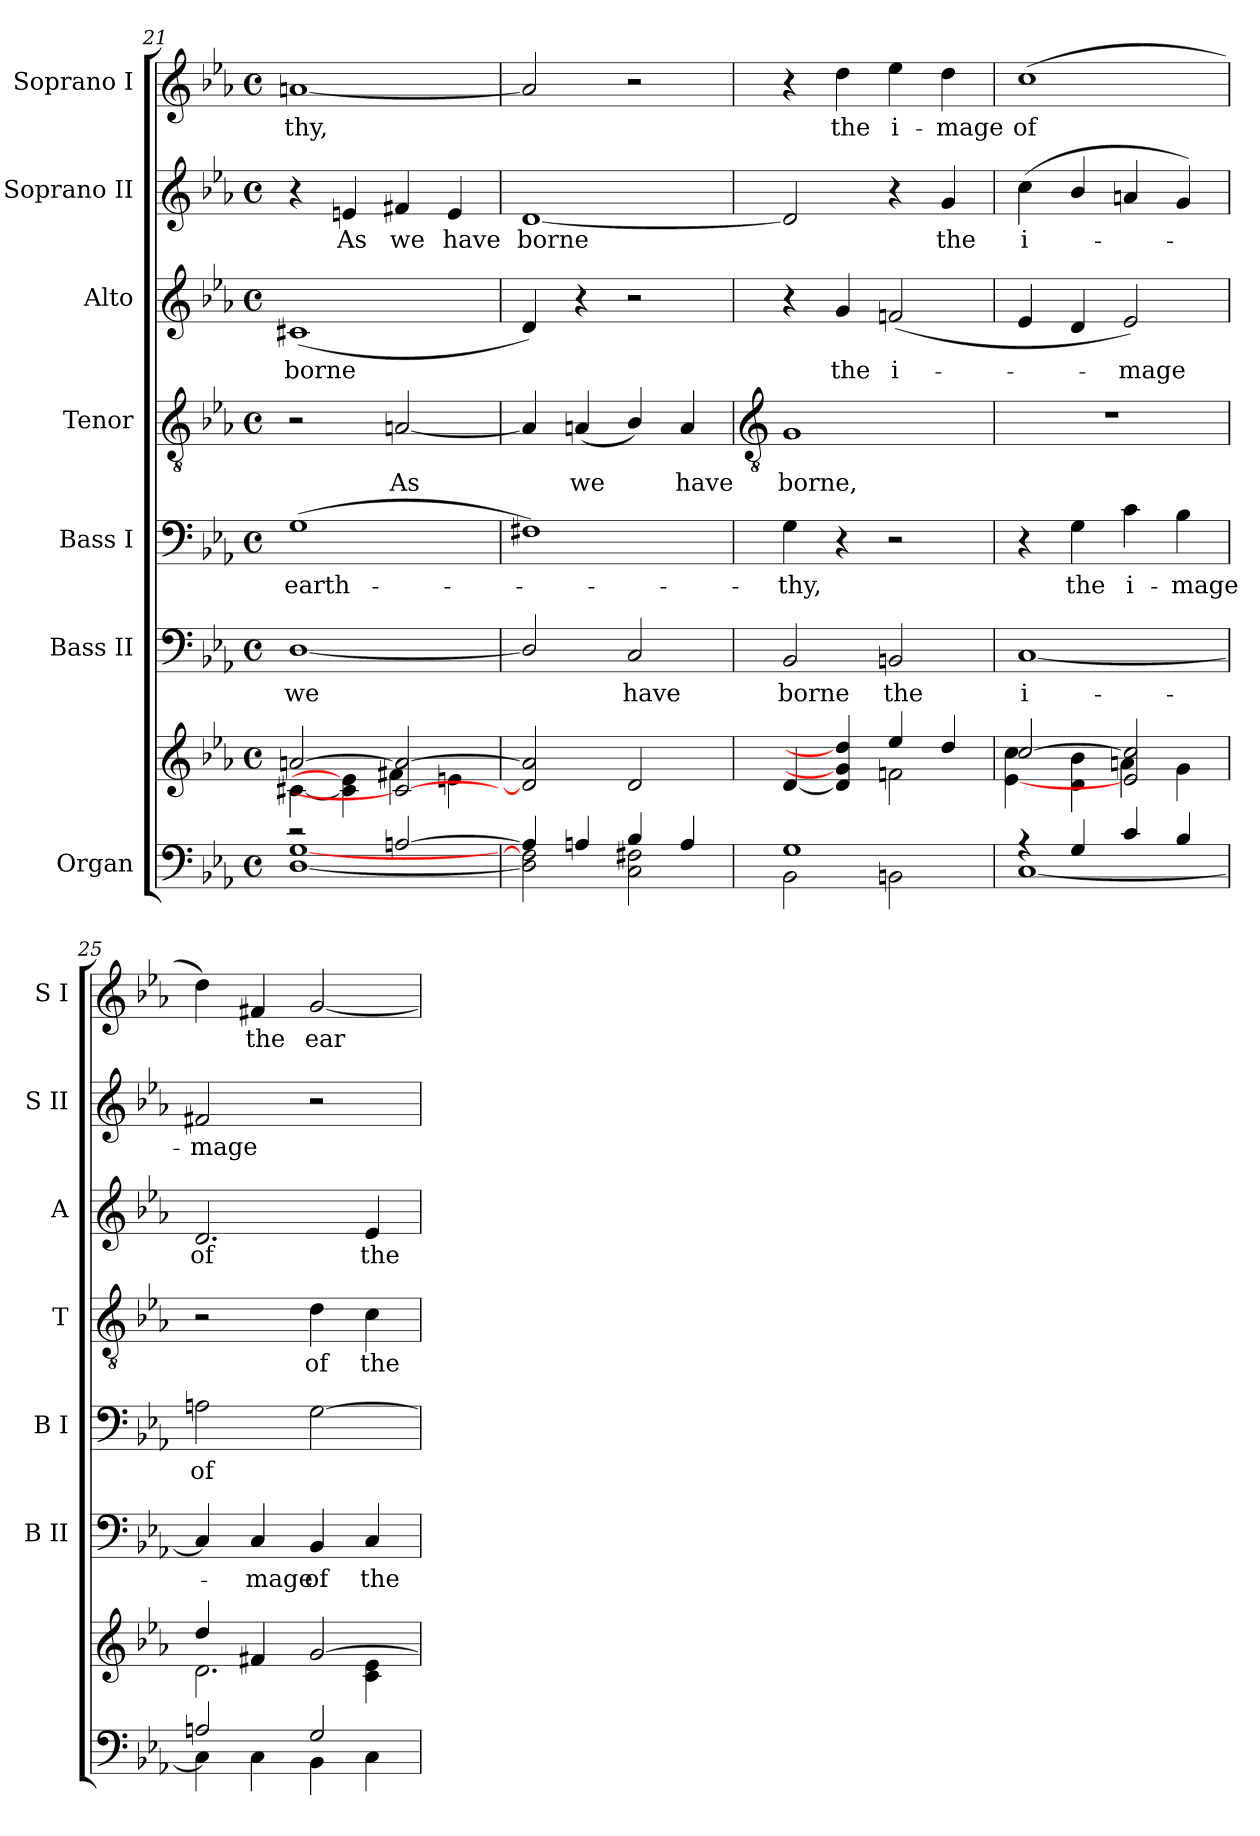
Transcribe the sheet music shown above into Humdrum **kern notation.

**kern	**kern	**kern	**text	**kern	**text	**kern	**text	**kern	**text	**kern	**text	**kern	**text
*part7	*part7	*part6	*part6	*part5	*part5	*part4	*part4	*part3	*part3	*part2	*part2	*part1	*part1
*staff8	*staff7	*staff6	*staff6	*staff5	*staff5	*staff4	*staff4	*staff3	*staff3	*staff2	*staff2	*staff1	*staff1
*I"Organ	*	*I"Bass II	*	*I"Bass I	*	*I"Tenor	*	*I"Alto	*	*I"Soprano II	*	*I"Soprano I	*
*	*	*I'B II	*	*I'B I	*	*I'T	*	*I'A	*	*I'S II	*	*I'S I	*
*clefF4	*clefG2	*clefF4	*	*clefF4	*	*clefGv2	*	*clefG2	*	*clefG2	*	*clefG2	*
*k[b-e-a-]	*k[b-e-a-]	*k[b-e-a-]	*	*k[b-e-a-]	*	*k[b-e-a-]	*	*k[b-e-a-]	*	*k[b-e-a-]	*	*k[b-e-a-]	*
*E-:	*E-:	*E-:	*	*E-:	*	*E-:	*	*E-:	*	*E-:	*	*E-:	*
*M4/4	*M4/4	*M4/4	*	*M4/4	*	*M4/4	*	*M4/4	*	*M4/4	*	*M4/4	*
*met(c)	*met(c)	*met(c)	*	*met(c)	*	*met(c)	*	*met(c)	*	*met(c)	*	*met(c)	*
=21	=21	=21	=21	=21	=21	=21	=21	=21	=21	=21	=21	=21	=21
*^	*^	*	*	*	*	*	*	*	*	*	*	*	*
!	!	!	!	!	!LO:LY:b	!	!LO:LY:b	!	!	!	!LO:LY:b	!	!	!	!LO:LY:b
2r	[1D\ [1G\	[2an/	[4c#X\	[1D/	we	(>1G	earth-	2r	.	(<1c#X	borne	4r	.	[1an	thy,
!	!	!	!	!	!	!	!	!	!	!	!	!	!LO:LY:b	!	!
.	.	.	4c#\] 4e\]	.	.	.	.	.	.	.	.	4en	As	.	.
!	!	!	!	!	!	!	!	!	!LO:LY:b	!	!	!	!LO:LY:b	!	!
[2An/	.	2c/_ 2a/_	4f#X\	.	.	.	.	[2An	As	.	.	4f#X	we	.	.
!	!	!	!	!	!	!	!	!	!	!	!	!	!LO:LY:b	!	!
.	.	.	4e\	.	.	.	.	.	.	.	.	4e	have	.	.
=22	=22	=22	=22	=22	=22	=22	=22	=22	=22	=22	=22	=22	=22	=22	=22
!	!	!	!	!	!	!	!	!	!	!	!	!	!LO:LY:b	!	!
4A/]	2D\] 2F#\]	2d/] 2a/]	1ryy	2D/]	.	1F#X)	.	4A]	.	4d)	.	[1d	borne	2a]	.
!	!	!	!	!	!	!	!	!	!LO:LY:b	!	!	!	!	!	!
4A/	.	.	.	.	.	.	.	(<4A	we	4r	.	.	.	.	.
!	!	!	!	!	!LO:LY:b	!	!	!	!	!	!	!	!	!	!
4B-/	2C\ 2F#\	2d/	.	2C	have	.	.	4B-/)	.	2r	.	.	.	2r	.
!	!	!	!	!	!	!	!	!	!LO:LY:b	!	!	!	!	!	!
4A/	.	.	.	.	.	.	.	4A	have	.	.	.	.	.	.
!!LO:LB:g=z
=23	=23	=23	=23	=23	=23	=23	=23	=23	=23	=23	=23	=23	=23	=23	=23
*	*	*	*	*	*	*	*	*clefGv2	*	*	*	*	*	*	*
!	!	!	!	!	!LO:LY:b	!	!LO:LY:b	!	!LO:LY:b	!	!	!	!	!	!
1G/	2BB-\	[4d/	2ryy	2BB-	borne	4G	thy,	1G	borne,	4r	.	2d]	.	4r	.
!	!	!	!	!	!	!	!	!	!	!	!LO:LY:b	!	!	!	!LO:LY:b
.	.	4d/] 4g/] 4dd/]	.	.	.	4r	.	.	.	4g	the	.	.	4dd	the
!	!	!	!	!	!LO:LY:b	!	!	!	!	!	!LO:LY:b	!	!	!	!LO:LY:b
.	2BBn\	4ee-/	2fn\	2BBn	the	2r	.	.	.	(<2fn	i-	4r	.	4ee-	i-
!	!	!	!	!	!	!	!	!	!	!	!	!	!LO:LY:b	!	!LO:LY:b
.	.	4dd/	.	.	.	.	.	.	.	.	.	4g	the	4dd	-mage
=24	=24	=24	=24	=24	=24	=24	=24	=24	=24	=24	=24	=24	=24	=24	=24
!	!	!	!	!	!LO:LY:b	!	!	!	!	!	!	!	!LO:LY:b	!	!LO:LY:b
4r	[1C\	[2cc/	4e-\ 4cc\	[1C	i-	4r	.	1r	.	4e-	.	(<4cc	i-	(>1cc	of
!	!	!	!	!	!	!	!LO:LY:b	!	!	!	!	!	!	!	!
4G/	.	.	4d\ 4b-\	.	.	4G	the	.	.	4d	.	4b-/	.	.	.
!	!	!	!	!	!	!	!LO:LY:b	!	!	!	!LO:LY:b	!	!	!	!
4c/	.	2e-/] 2cc/]	4an\	.	.	4c	i-	.	.	2e-)	mage	4an	.	.	.
!	!	!	!	!	!	!	!LO:LY:b	!	!	!	!	!	!	!	!
4B-/	.	.	4g\	.	.	4B-	-mage	.	.	.	.	4g)	.	.	.
=25	=25	=25	=25	=25	=25	=25	=25	=25	=25	=25	=25	=25	=25	=25	=25
!	!	!	!	!	!	!	!LO:LY:b	!	!	!	!LO:LY:b	!	!LO:LY:b	!	!
2An/	4C\]	4dd/	2.d\	4C]	.	2An	of	2r	.	2.d	of	2f#X	mage	4dd)	.
!	!	!	!	!	!LO:LY:b	!	!	!	!	!	!	!	!	!	!LO:LY:b
.	4C\	4f#X/	.	4C	mage	.	.	.	.	.	.	.	.	4f#X	the
!	!	!	!	!	!LO:LY:b	!	!	!	!LO:LY:b	!	!	!	!	!	!LO:LY:b
2G/	4BB-\	[2g/	.	4BB-	of	[2G	.	4d	of	.	.	2r	.	[2g	ear-
!	!	!	!	!	!LO:LY:b	!	!	!	!LO:LY:b	!	!LO:LY:b	!	!	!	!
.	4C\	.	4c\ 4e-\	4C	the	.	.	4c	the	4e-	the	.	.	.	.
*v	*v	*	*	*	*	*	*	*	*	*	*	*	*	*	*
*	*v	*v	*	*	*	*	*	*	*	*	*	*	*	*
=	=	=	=	=	=	=	=	=	=	=	=	=	=
*-	*-	*-	*-	*-	*-	*-	*-	*-	*-	*-	*-	*-	*-
